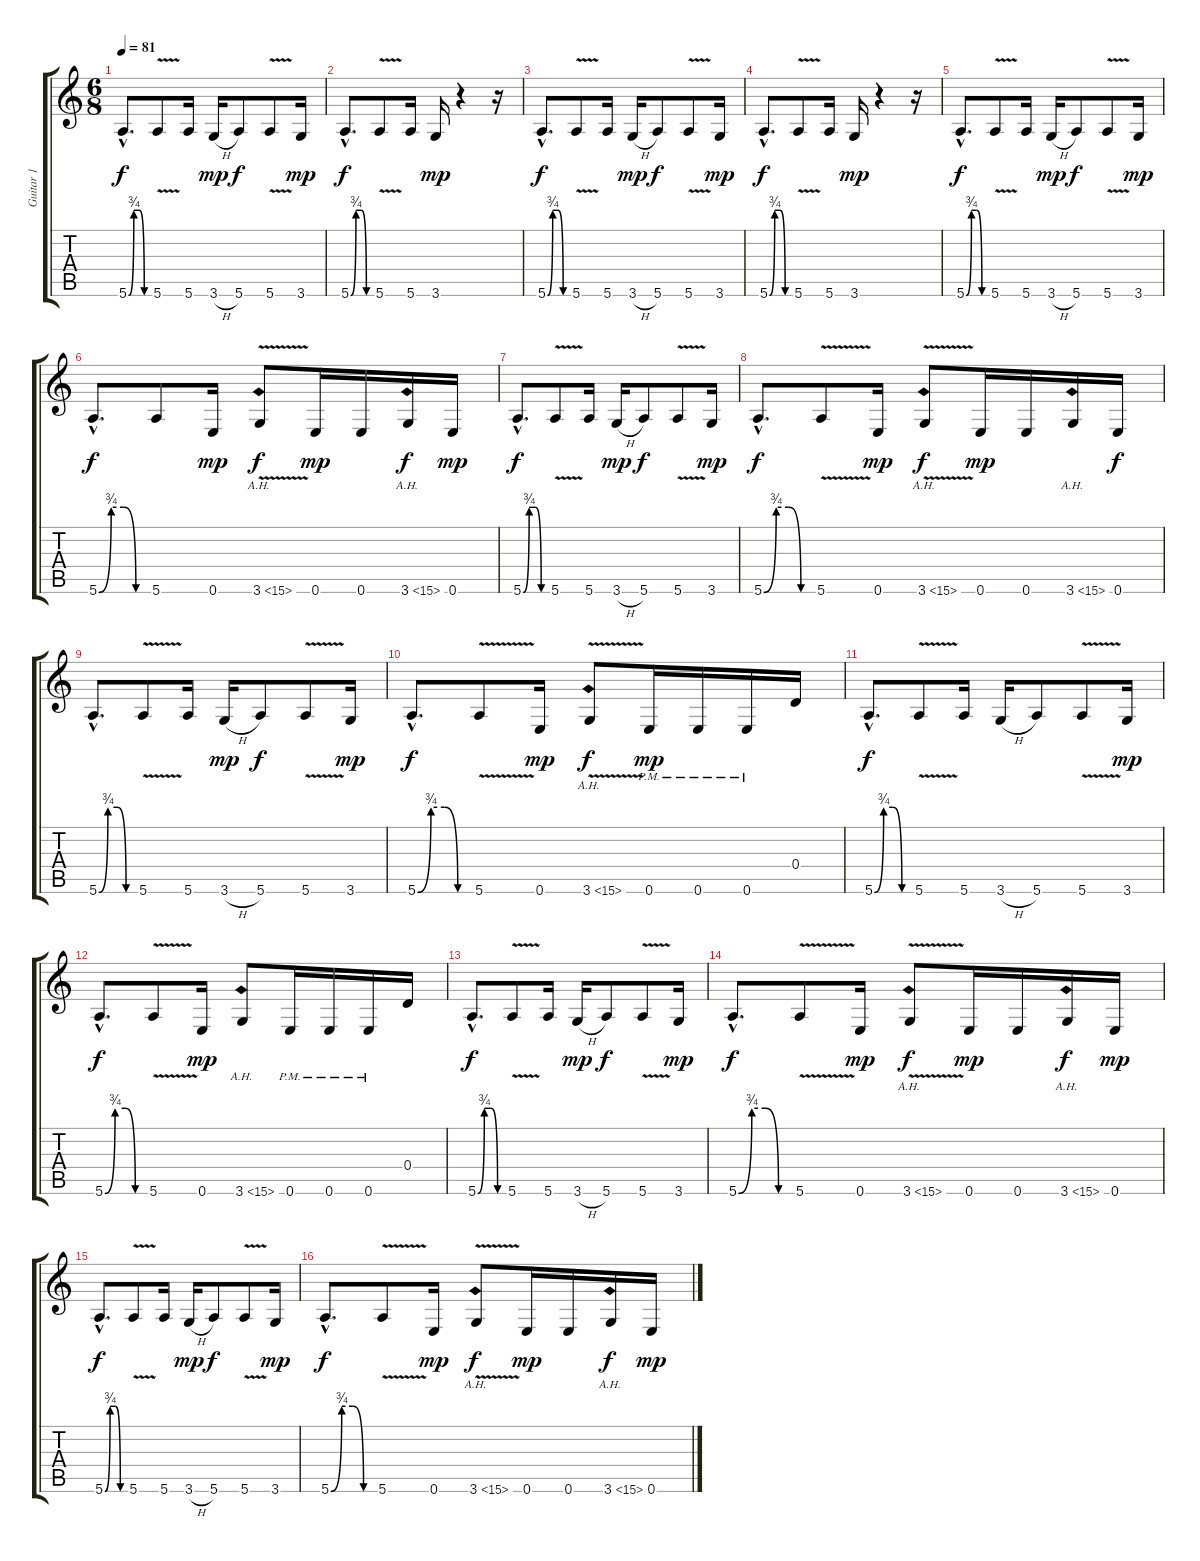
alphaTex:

\track ("Guitar 1" "Guitar 1") {instrument overdrivenguitar}
\staff {score tabs}
\tuning (E4 B3 G3 D3 A2 E2) {hide}
\ts (6 8)
\tempo 81
\clef g2
\ks c
5.6{be (custom 0 0 15 3 30 3 45 0 60 0) hac}.8{d dy f instrument overdrivenguitar} 5.6{v}.8 5.6.16 3.6{h}.16{dy mp} 5.6.8{dy f} 5.6{v}.8 3.6.16{dy mp} |
5.6{be (custom 0 0 15 3 30 3 45 0 60 0) hac}.8{d dy f} 5.6{v}.8 5.6.16 3.6.16{dy mp} r.4 r.16 |
5.6{be (custom 0 0 15 3 30 3 45 0 60 0) hac}.8{d dy f} 5.6{v}.8 5.6.16 3.6{h}.16{dy mp} 5.6.8{dy f} 5.6{v}.8 3.6.16{dy mp} |
5.6{be (custom 0 0 15 3 30 3 45 0 60 0) hac}.8{d dy f} 5.6{v}.8 5.6.16 3.6.16{dy mp} r.4 r.16 |
5.6{be (custom 0 0 15 3 30 3 45 0 60 0) hac}.8{d dy f} 5.6{v}.8 5.6.16 3.6{h}.16{dy mp} 5.6.8{dy f} 5.6{v}.8 3.6.16{dy mp} |
5.6{be (custom 0 0 15 3 30 3 45 0 60 0) hac}.8{d dy f} 5.6.8 0.6.16{dy mp} 3.6{ah 12 v}.8{dy f} 0.6.16{dy mp} 0.6.16 3.6{ah 12}.16{dy f} 0.6.16{dy mp} |
5.6{be (custom 0 0 15 3 30 3 45 0 60 0) hac}.8{d dy f} 5.6{v}.8 5.6.16 3.6{h}.16{dy mp} 5.6.8{dy f} 5.6{v}.8 3.6.16{dy mp} |
5.6{be (custom 0 0 15 3 30 3 45 0 60 0) hac}.8{d dy f} 5.6{v}.8 0.6.16{dy mp} 3.6{ah 12 v}.8{dy f} 0.6.16{dy mp} 0.6.16 3.6{ah 12}.16 0.6.16{dy f} |
5.6{be (custom 0 0 15 3 30 3 45 0 60 0) hac}.8{d} 5.6{v}.8 5.6.16 3.6{h}.16{dy mp} 5.6.8{dy f} 5.6{v}.8 3.6.16{dy mp} |
5.6{be (custom 0 0 15 3 30 3 45 0 60 0) hac}.8{d dy f} 5.6{v}.8 0.6.16{dy mp} 3.6{ah 12 v}.8{dy f} 0.6{pm}.16{dy mp} 0.6{pm}.16 0.6{pm}.16 0.4.16 |
5.6{be (custom 0 0 15 3 30 3 45 0 60 0) hac}.8{d dy f} 5.6{v}.8 5.6.16 3.6{h}.16 5.6.8 5.6{v}.8 3.6.16{dy mp} |
5.6{be (custom 0 0 15 3 30 3 45 0 60 0) hac}.8{d dy f} 5.6{v}.8 0.6.16{dy mp} 3.6{ah 12}.8 0.6{pm}.16 0.6{pm}.16 0.6{pm}.16 0.4.16 |
5.6{be (custom 0 0 15 3 30 3 45 0 60 0) hac}.8{d dy f} 5.6{v}.8 5.6.16 3.6{h}.16{dy mp} 5.6.8{dy f} 5.6{v}.8 3.6.16{dy mp} |
5.6{be (custom 0 0 15 3 30 3 45 0 60 0) hac}.8{d dy f} 5.6{v}.8 0.6.16{dy mp} 3.6{ah 12 v}.8{dy f} 0.6.16{dy mp} 0.6.16 3.6{ah 12}.16{dy f} 0.6.16{dy mp} |
5.6{be (custom 0 0 15 3 30 3 45 0 60 0) hac}.8{d dy f} 5.6{v}.8 5.6.16 3.6{h}.16{dy mp} 5.6.8{dy f} 5.6{v}.8 3.6.16{dy mp} |
5.6{be (custom 0 0 15 3 30 3 45 0 60 0) hac}.8{d dy f} 5.6{v}.8 0.6.16{dy mp} 3.6{ah 12 v}.8{dy f} 0.6.16{dy mp} 0.6.16 3.6{ah 12}.16{dy f} 0.6.16{dy mp}
